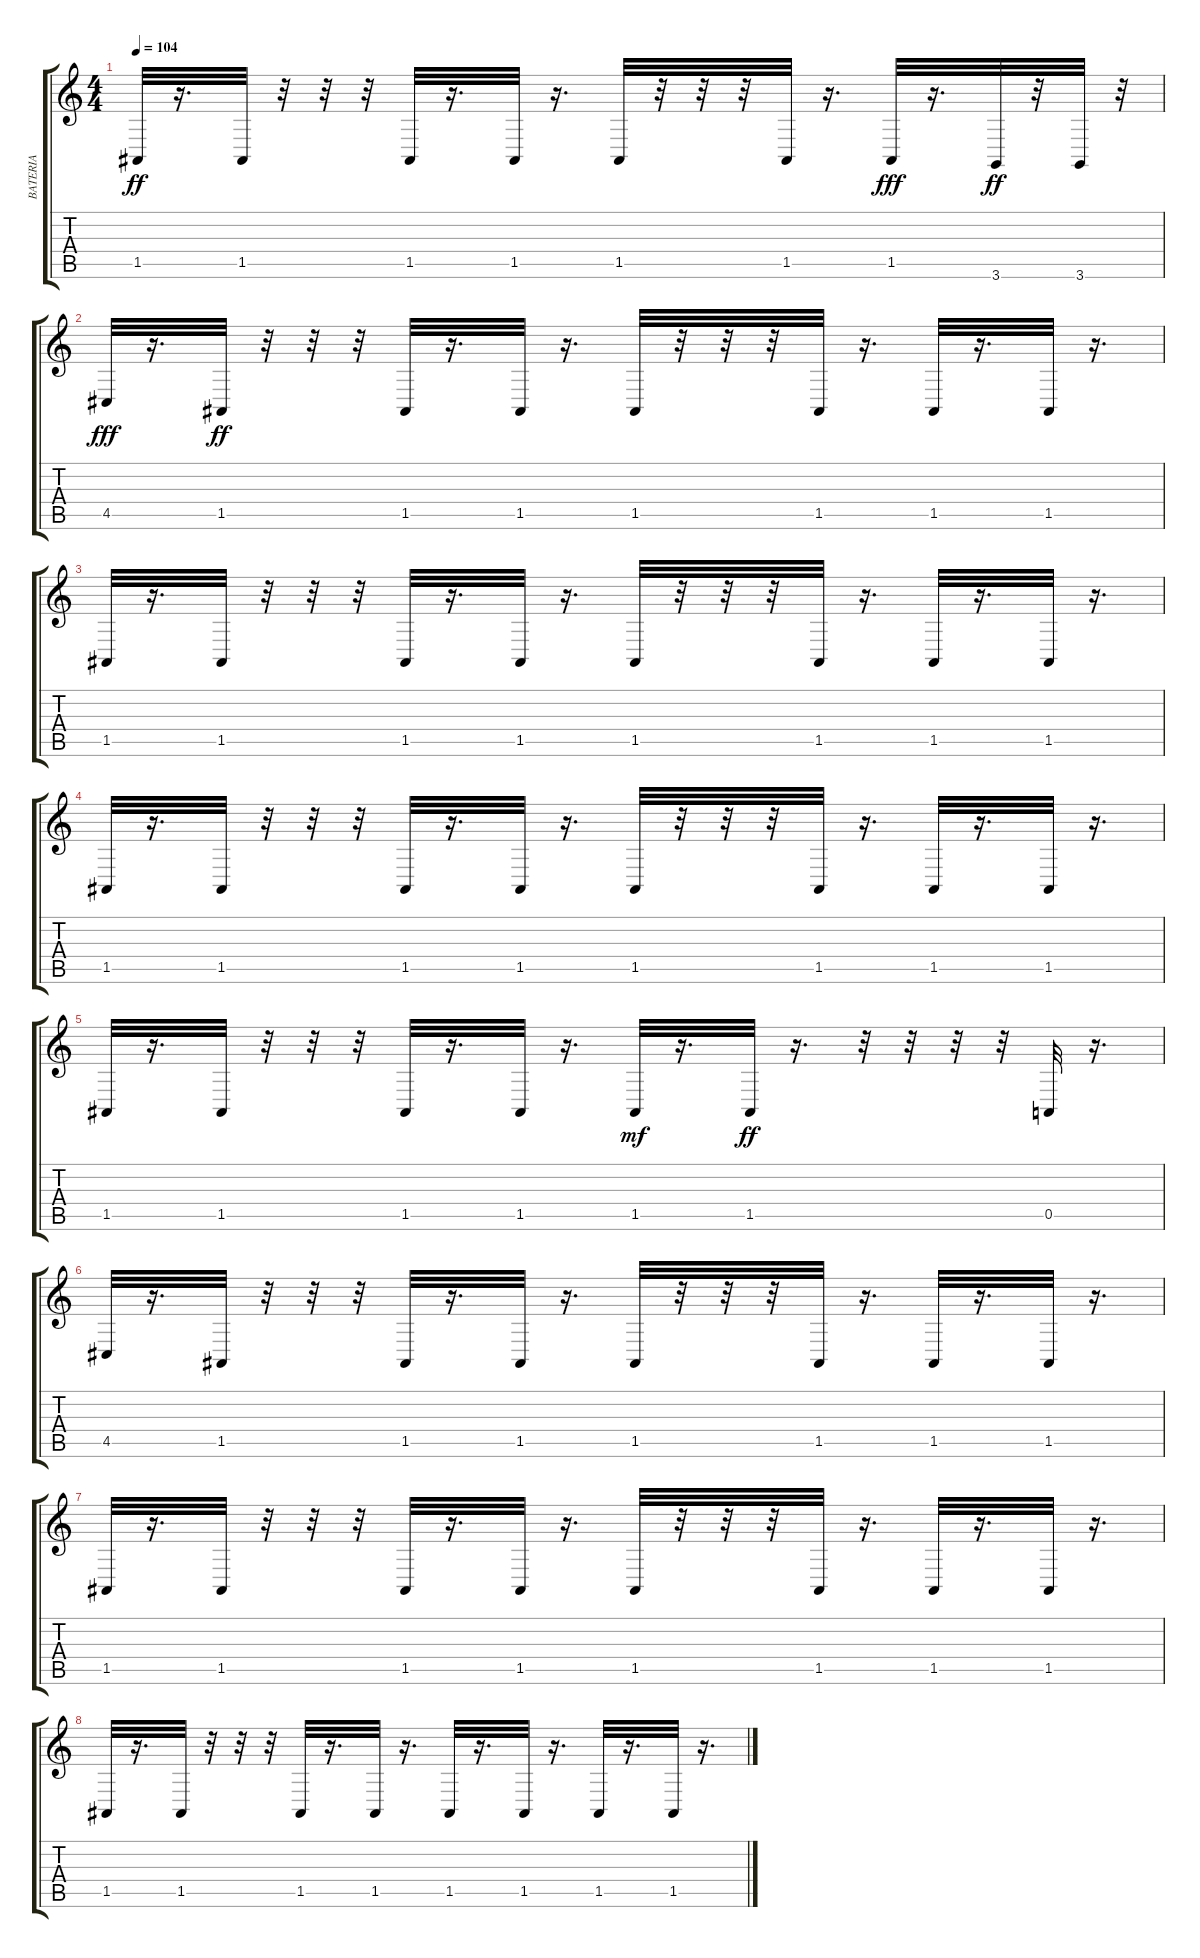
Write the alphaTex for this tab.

\track ("BATERIA" "BATERIA") {instrument steeldrums}
\staff {score tabs}
\tuning (E4 B3 G3 D3 A2 E2) {hide}
\ts (4 4)
\tempo 104
\clef g2
\ks c
1.5.32{dy ff} r.16{d} 1.5.32 r.32 r.32 r.32 1.5.32 r.16{d} 1.5.32 r.16{d} 1.5.32 r.32 r.32 r.32 1.5.32 r.16{d} 1.5.32{dy fff} r.16{d} 3.6.32{dy ff} r.32 3.6.32 r.32 |
4.5.32{dy fff} r.16{d} 1.5.32{dy ff} r.32 r.32 r.32 1.5.32 r.16{d} 1.5.32 r.16{d} 1.5.32 r.32 r.32 r.32 1.5.32 r.16{d} 1.5.32 r.16{d} 1.5.32 r.16{d} |
1.5.32 r.16{d} 1.5.32 r.32 r.32 r.32 1.5.32 r.16{d} 1.5.32 r.16{d} 1.5.32 r.32 r.32 r.32 1.5.32 r.16{d} 1.5.32 r.16{d} 1.5.32 r.16{d} |
1.5.32 r.16{d} 1.5.32 r.32 r.32 r.32 1.5.32 r.16{d} 1.5.32 r.16{d} 1.5.32 r.32 r.32 r.32 1.5.32 r.16{d} 1.5.32 r.16{d} 1.5.32 r.16{d} |
1.5.32 r.16{d} 1.5.32 r.32 r.32 r.32 1.5.32 r.16{d} 1.5.32 r.16{d} 1.5.32{dy mf} r.16{d} 1.5.32{dy ff} r.16{d} r.32 r.32 r.32 r.32 0.5.32 r.16{d} |
4.5.32 r.16{d} 1.5.32 r.32 r.32 r.32 1.5.32 r.16{d} 1.5.32 r.16{d} 1.5.32 r.32 r.32 r.32 1.5.32 r.16{d} 1.5.32 r.16{d} 1.5.32 r.16{d} |
1.5.32 r.16{d} 1.5.32 r.32 r.32 r.32 1.5.32 r.16{d} 1.5.32 r.16{d} 1.5.32 r.32 r.32 r.32 1.5.32 r.16{d} 1.5.32 r.16{d} 1.5.32 r.16{d} |
1.5.32 r.16{d} 1.5.32 r.32 r.32 r.32 1.5.32 r.16{d} 1.5.32 r.16{d} 1.5.32 r.16{d} 1.5.32 r.16{d} 1.5.32 r.16{d} 1.5.32 r.16{d}
